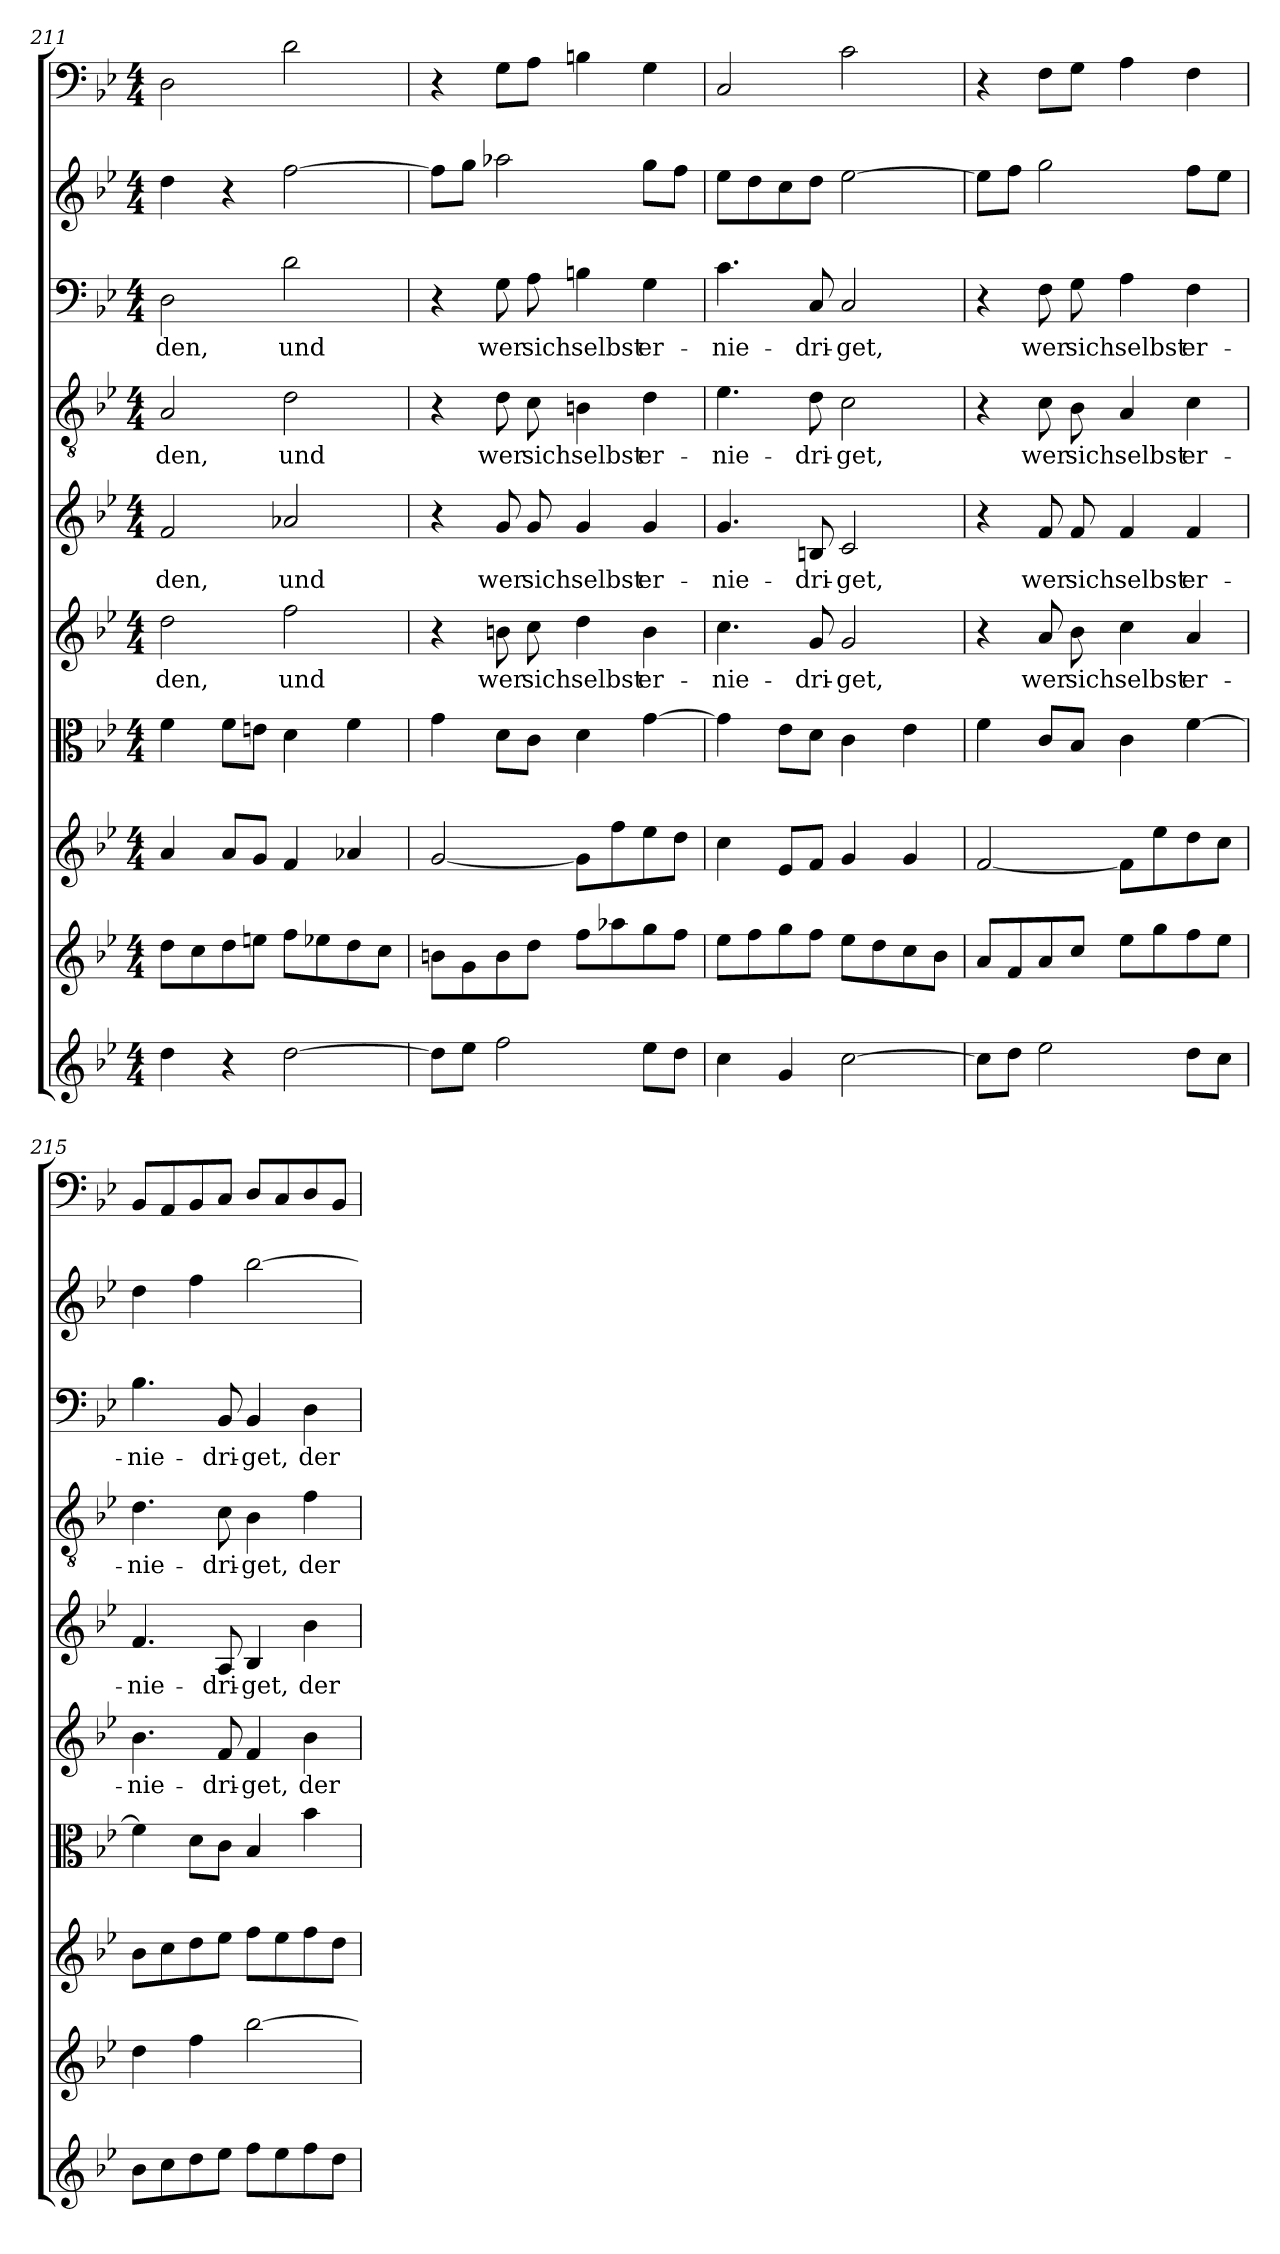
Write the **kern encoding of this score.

**kern	**kern	**kern	**kern	**kern	**text	**kern	**text	**kern	**text	**kern	**text	**kern	**kern
*part10	*part9	*part8	*part7	*part6	*part6	*part5	*part5	*part4	*part4	*part3	*part3	*part2	*part1
*staff10	*staff9	*staff8	*staff7	*staff6	*staff6	*staff5	*staff5	*staff4	*staff4	*staff3	*staff3	*staff2	*staff1
*clefG2	*clefG2	*clefG2	*clefC3	*clefG2	*	*clefG2	*	*clefGv2	*	*clefF4	*	*clefG2	*clefF4
*k[b-e-]	*k[b-e-]	*k[b-e-]	*k[b-e-]	*k[b-e-]	*	*k[b-e-]	*	*k[b-e-]	*	*k[b-e-]	*	*k[b-e-]	*k[b-e-]
*g:	*g:	*g:	*g:	*g:	*	*g:	*	*g:	*	*g:	*	*g:	*g:
*M4/4	*M4/4	*M4/4	*M4/4	*M4/4	*	*M4/4	*	*M4/4	*	*M4/4	*	*M4/4	*M4/4
=211	=211	=211	=211	=211	=211	=211	=211	=211	=211	=211	=211	=211	=211
4dd\	8dd\L	4a/	4f\	2dd\	-den,	2f/	-den,	2A/	-den,	2D\	-den,	4dd\	2D\
.	8cc\	.	.	.	.	.	.	.	.	.	.	.	.
4r	8dd\	8a/L	8f\L	.	.	.	.	.	.	.	.	4r	.
.	8een\J	8g/J	8en\J	.	.	.	.	.	.	.	.	.	.
[2dd\	8ff\L	4f/	4d\	2ff\	und	2a-X/	und	2d\	und	2d\	und	[2ff\	2d\
.	8ee-X\	.	.	.	.	.	.	.	.	.	.	.	.
.	8dd\	4a-X/	4f\	.	.	.	.	.	.	.	.	.	.
.	8cc\J	.	.	.	.	.	.	.	.	.	.	.	.
=212	=212	=212	=212	=212	=212	=212	=212	=212	=212	=212	=212	=212	=212
8dd\L]	8bn\L	[2g/	4g\	4r	.	4r	.	4r	.	4r	.	8ff\L]	4r
8ee-\J	8g\	.	.	.	.	.	.	.	.	.	.	8gg\J	.
2ff\	8b\	.	8d\L	8bn\	wer	8g/	wer	8d\	wer	8G\	wer	2aa-X\	8G\L
.	8dd\J	.	8c\J	8cc\	sich	8g/	sich	8c\	sich	8A\	sich	.	8A\J
.	8ff\L	8g\L]	4d\	4dd\	selbst	4g/	selbst	4Bn\	selbst	4Bn\	selbst	.	4Bn\
.	8aa-X\	8ff\	.	.	.	.	.	.	.	.	.	.	.
8ee-\L	8gg\	8ee-\	[4g\	4b\	er-	4g/	er-	4d\	er-	4G\	er-	8gg\L	4G\
8dd\J	8ff\J	8dd\J	.	.	.	.	.	.	.	.	.	8ff\J	.
=213	=213	=213	=213	=213	=213	=213	=213	=213	=213	=213	=213	=213	=213
4cc\	8ee-\L	4cc\	4g\]	4.cc\	-nie-	4.g/	-nie-	4.e-\	-nie-	4.c\	-nie-	8ee-\L	2C/
.	8ff\	.	.	.	.	.	.	.	.	.	.	8dd\	.
4g/	8gg\	8e-/L	8e-\L	.	.	.	.	.	.	.	.	8cc\	.
.	8ff\J	8f/J	8d\J	8g/	-dri-	8Bn/	-dri-	8d\	-dri-	8C/	-dri-	8dd\J	.
[2cc\	8ee-\L	4g/	4c\	2g/	-get,	2c/	-get,	2c\	-get,	2C/	-get,	[2ee-\	2c\
.	8dd\	.	.	.	.	.	.	.	.	.	.	.	.
.	8cc\	4g/	4e-\	.	.	.	.	.	.	.	.	.	.
.	8b-\J	.	.	.	.	.	.	.	.	.	.	.	.
=214	=214	=214	=214	=214	=214	=214	=214	=214	=214	=214	=214	=214	=214
8cc\L]	8a/L	[2f/	4f\	4r	.	4r	.	4r	.	4r	.	8ee-\L]	4r
8dd\J	8f/	.	.	.	.	.	.	.	.	.	.	8ff\J	.
2ee-\	8a/	.	8c/L	8a/	wer	8f/	wer	8c\	wer	8F\	wer	2gg\	8F\L
.	8cc/J	.	8B-/J	8b-\	sich	8f/	sich	8B-\	sich	8G\	sich	.	8G\J
.	8ee-\L	8f\L]	4c\	4cc\	selbst	4f/	selbst	4A/	selbst	4A\	selbst	.	4A\
.	8gg\	8ee-\	.	.	.	.	.	.	.	.	.	.	.
8dd\L	8ff\	8dd\	[4f\	4a/	er-	4f/	er-	4c\	er-	4F\	er-	8ff\L	4F\
8cc\J	8ee-\J	8cc\J	.	.	.	.	.	.	.	.	.	8ee-\J	.
=215	=215	=215	=215	=215	=215	=215	=215	=215	=215	=215	=215	=215	=215
8b-\L	4dd\	8b-\L	4f\]	4.b-\	-nie-	4.f/	-nie-	4.d\	-nie-	4.B-\	-nie-	4dd\	8BB-/L
8cc\	.	8cc\	.	.	.	.	.	.	.	.	.	.	8AA/
8dd\	4ff\	8dd\	8d\L	.	.	.	.	.	.	.	.	4ff\	8BB-/
8ee-\J	.	8ee-\J	8c\J	8f/	-dri-	8A/	-dri-	8c\	-dri-	8BB-/	-dri-	.	8C/J
8ff\L	[2bb-\	8ff\L	4B-/	4f/	-get,	4B-/	-get,	4B-\	-get,	4BB-/	-get,	[2bb-\	8D/L
8ee-\	.	8ee-\	.	.	.	.	.	.	.	.	.	.	8C/
8ff\	.	8ff\	4b-\	4b-\	der	4b-\	der	4f\	der	4D\	der	.	8D/
8dd\J	.	8dd\J	.	.	.	.	.	.	.	.	.	.	8BB-/J
=	=	=	=	=	=	=	=	=	=	=	=	=	=
*-	*-	*-	*-	*-	*-	*-	*-	*-	*-	*-	*-	*-	*-
